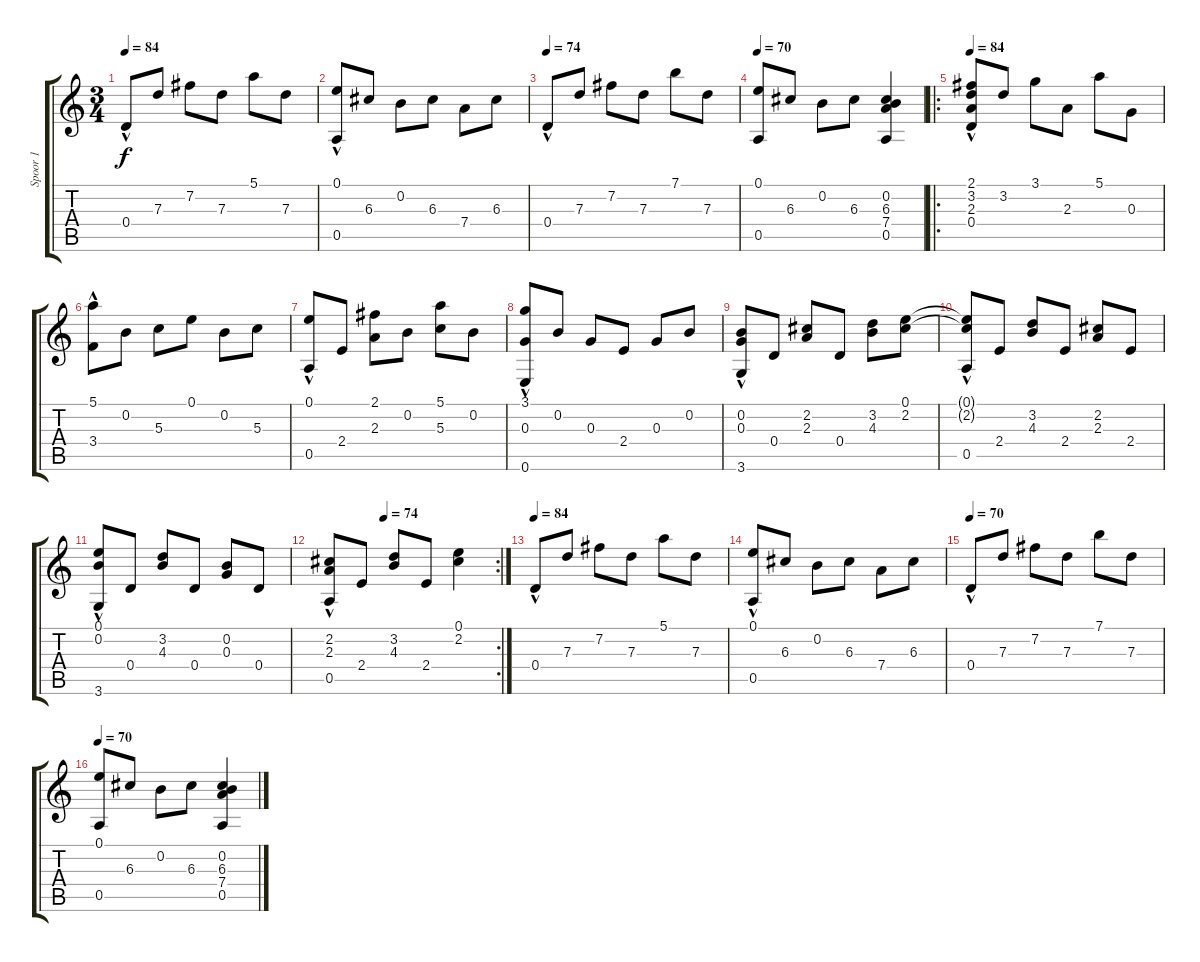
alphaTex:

\track ("Spoor 1" "Spoor 1") {instrument acousticguitarsteel}
\staff {score tabs}
\tuning (E4 B3 G3 D3 A2 E2) {hide}
\ts (3 4)
\tempo 84
\clef g2
\ks c
0.4{hac}.8{dy f instrument acousticguitarsteel} 7.3.8 7.2.8 7.3.8 5.1.8 7.3.8 |
(0.1 0.5{hac}).8 6.3.8 0.2.8 6.3.8 7.4.8 6.3.8 |
\tempo 74
0.4{hac}.8 7.3.8 7.2.8 7.3.8 7.1.8 7.3.8 |
\tempo 70
(0.1 0.5).8 6.3.8 0.2.8 6.3.8 (0.2 6.3 7.4 0.5).4 |
\ro
\tempo 84
(2.1 3.2 2.3 0.4{hac}).8 3.2.8 3.1.8 2.3.8 5.1.8 0.3.8 |
(5.1 3.4{hac}).8 0.2.8 5.3.8 0.1.8 0.2.8 5.3.8 |
(0.1 0.5{hac}).8 2.4.8 (2.1 2.3).8 0.2.8 (5.1 5.3).8 0.2.8 |
(3.1 0.3 0.6{hac}).8 0.2.8 0.3.8 2.4.8 0.3.8 0.2.8 |
(0.2 0.3 3.6{hac}).8 0.4.8 (2.2 2.3).8 0.4.8 (3.2 4.3).8 (0.1 2.2).8 |
(0.1{t} 2.2{t} 0.5{hac}).8 2.4.8 (3.2 4.3).8 2.4.8 (2.2 2.3).8 2.4.8 |
(0.1 0.2 3.6{hac}).8 0.4.8 (3.2 4.3).8 0.4.8 (0.2 0.3).8 0.4.8 |
\rc 2
\tempo (74 0.3333333333333333)
(2.2 2.3 0.5{hac}).8 2.4.8 (3.2 4.3).8 2.4.8 (0.1 2.2).4 |
\tempo 84
0.4{hac}.8 7.3.8 7.2.8 7.3.8 5.1.8 7.3.8 |
(0.1 0.5{hac}).8 6.3.8 0.2.8 6.3.8 7.4.8 6.3.8 |
\tempo 70
0.4{hac}.8 7.3.8 7.2.8 7.3.8 7.1.8 7.3.8 |
\tempo 70
(0.1 0.5).8 6.3.8 0.2.8 6.3.8 (0.2 6.3 7.4 0.5).4
